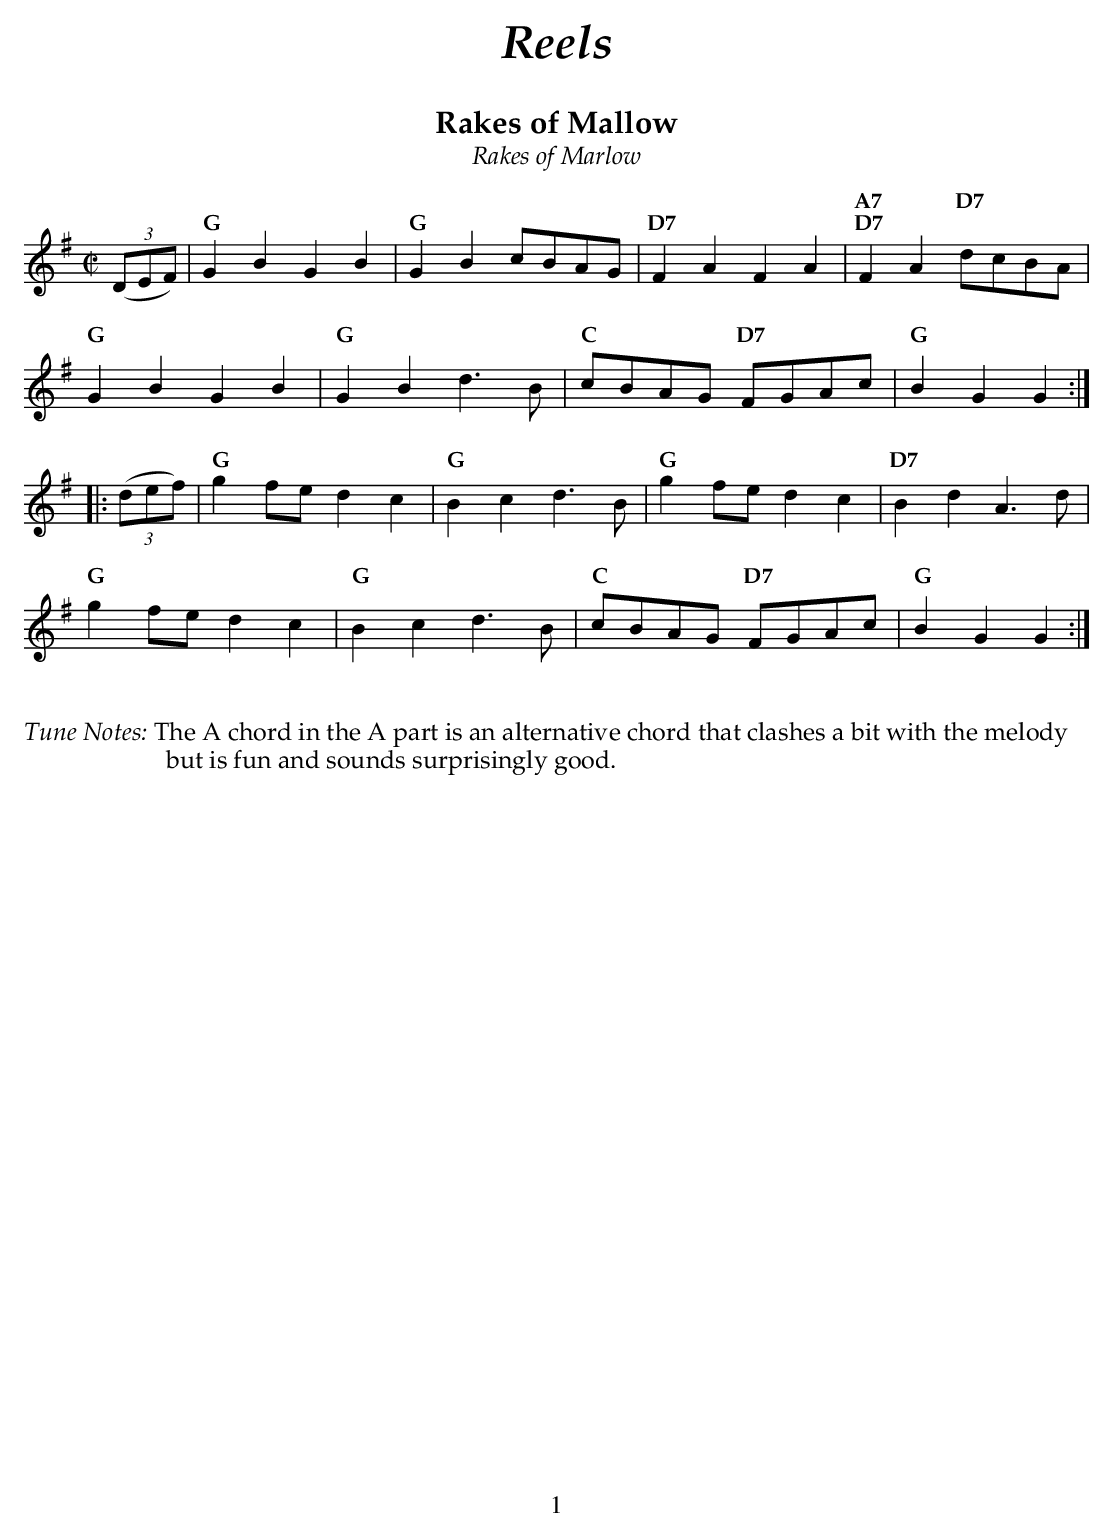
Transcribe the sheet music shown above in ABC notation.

X:1
T:Rakes of Mallow
T:Rakes of Marlow
M:C|
L:1/8
K:G
  ((3DEF) |\
"G" G2B2 G2B2 | "G" G2B2 cBAG | "D7" F2A2      F2A2 | "A7;D7"  F2A2 "D7;" dcBA |
"G" G2B2 G2B2 | "G" G2B2 d3B  | "C" cBAG "D7" FGAc | "G"  B2G2 G2  :|
|:((3def) |\
"G" g2fe d2c2 | "G" B2c2 d3B  | "G" g2fe      d2c2 | "D7" B2d2 A3d  |
"G" g2fe d2c2 | "G" B2c2 d3B  | "C" cBAG "D7"  FGAc | "G"  B2G2 G2  :|
